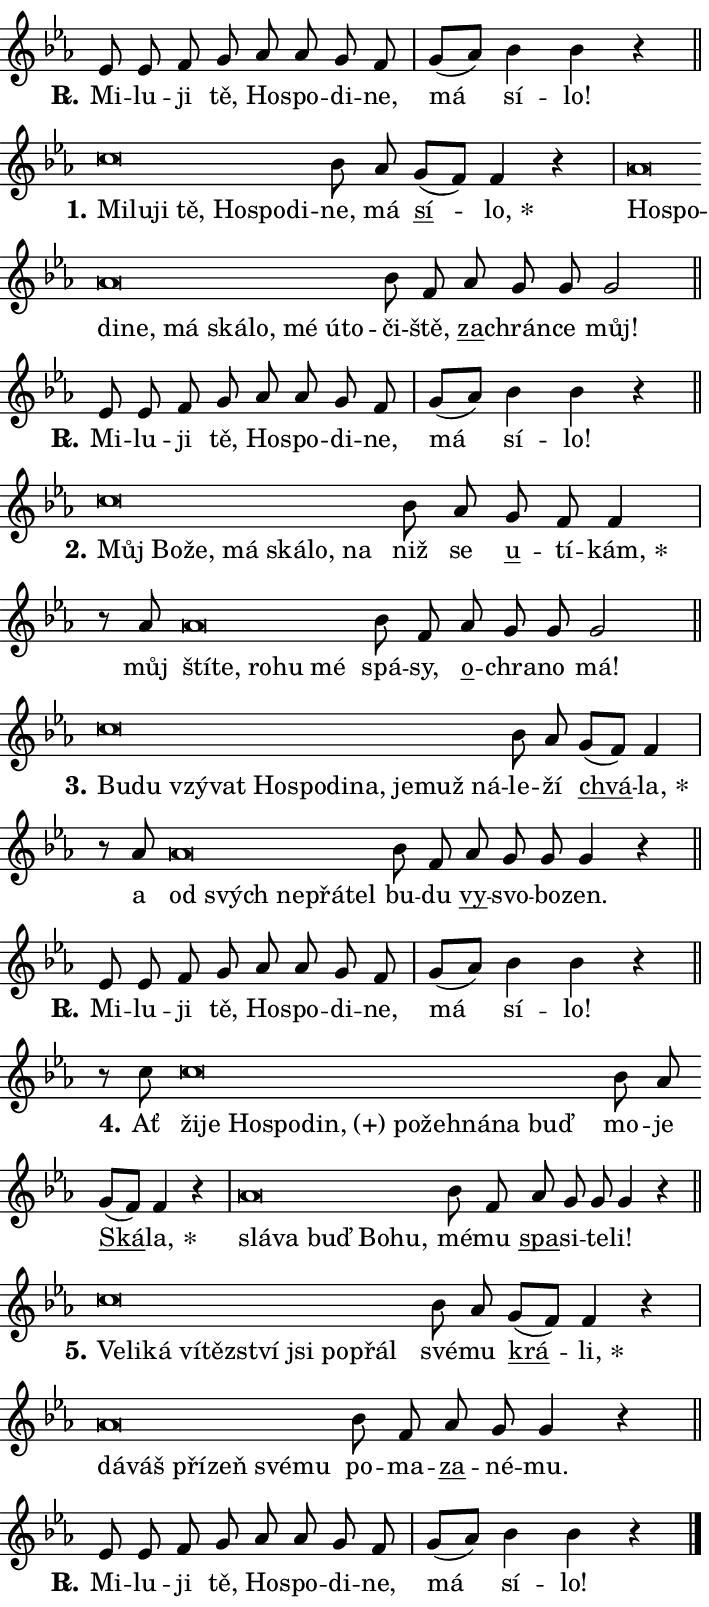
\version "2.24.0"
\header { tagline = "" }
\paper {
  indent = 0\cm
  top-margin = 0\cm
  right-margin = 0.13\cm % to fit lyric hyphens
  bottom-margin = 0\cm
  left-margin = 0\cm
  paper-width = 12\cm
  page-breaking = #ly:one-page-breaking
  system-system-spacing.basic-distance = #11
  score-system-spacing.basic-distance = #11
  ragged-last = ##f
}


%% Author: Thomas Morley
%% https://lists.gnu.org/archive/html/lilypond-user/2020-05/msg00002.html
#(define (line-position grob)
"Returns position of @var[grob} in current system:
   @code{'start}, if at first time-step
   @code{'end}, if at last time-step
   @code{'middle} otherwise
"
  (let* ((col (ly:item-get-column grob))
         (ln (ly:grob-object col 'left-neighbor))
         (rn (ly:grob-object col 'right-neighbor))
         (col-to-check-left (if (ly:grob? ln) ln col))
         (col-to-check-right (if (ly:grob? rn) rn col))
         (break-dir-left
           (and
             (ly:grob-property col-to-check-left 'non-musical #f)
             (ly:item-break-dir col-to-check-left)))
         (break-dir-right
           (and
             (ly:grob-property col-to-check-right 'non-musical #f)
             (ly:item-break-dir col-to-check-right))))
        (cond ((eqv? 1 break-dir-left) 'start)
              ((eqv? -1 break-dir-right) 'end)
              (else 'middle))))

#(define (tranparent-at-line-position vctor)
  (lambda (grob)
  "Relying on @code{line-position} select the relevant enry from @var{vctor}.
Used to determine transparency,"
    (case (line-position grob)
      ((end) (not (vector-ref vctor 0)))
      ((middle) (not (vector-ref vctor 1)))
      ((start) (not (vector-ref vctor 2))))))

noteHeadBreakVisibility =
#(define-music-function (break-visibility)(vector?)
"Makes @code{NoteHead}s transparent relying on @var{break-visibility}"
#{
  \override NoteHead.transparent =
    #(tranparent-at-line-position break-visibility)
#})

#(define delete-ledgers-for-transparent-note-heads
  (lambda (grob)
    "Reads whether a @code{NoteHead} is transparent.
If so this @code{NoteHead} is removed from @code{'note-heads} from
@var{grob}, which is supposed to be @code{LedgerLineSpanner}.
As a result ledgers are not printed for this @code{NoteHead}"
    (let* ((nhds-array (ly:grob-object grob 'note-heads))
           (nhds-list
             (if (ly:grob-array? nhds-array)
                 (ly:grob-array->list nhds-array)
                 '()))
           ;; Relies on the transparent-property being done before
           ;; Staff.LedgerLineSpanner.after-line-breaking is executed.
           ;; This is fragile ...
           (to-keep
             (remove
               (lambda (nhd)
                 (ly:grob-property nhd 'transparent #f))
               nhds-list)))
      ;; TODO find a better method to iterate over grob-arrays, similiar
      ;; to filter/remove etc for lists
      ;; For now rebuilt from scratch
      (set! (ly:grob-object grob 'note-heads)  '())
      (for-each
        (lambda (nhd)
          (ly:pointer-group-interface::add-grob grob 'note-heads nhd))
        to-keep))))

squashNotes = {
  \override NoteHead.X-extent = #'(-0.2 . 0.2)
  \override NoteHead.Y-extent = #'(-0.75 . 0)
  \override NoteHead.stencil =
    #(lambda (grob)
       (let ((pos (ly:grob-property grob 'staff-position)))
         (begin
           (if (< pos -7) (display "ERROR: Lower brevis then expected\n") (display ""))
           (if (<= pos -6) ly:text-interface::print ly:note-head::print))))
}
unSquashNotes = {
  \revert NoteHead.X-extent
  \revert NoteHead.Y-extent
  \revert NoteHead.stencil
}

hideNotes = \noteHeadBreakVisibility #begin-of-line-visible
unHideNotes = \noteHeadBreakVisibility #all-visible

% work-around for resetting accidentals
% https://lilypond.org/doc/v2.23/Documentation/notation/displaying-rhythms#unmetered-music
cadenzaMeasure = {
  \cadenzaOff
  \partial 1024 s1024
  \cadenzaOn
}

#(define-markup-command (accent layout props text) (markup?)
  "Underline accented syllable"
  (interpret-markup layout props
    #{\markup \override #'(offset . 4.3) \underline { #text }#}))

responsum = \markup \concat {
  "R" \hspace #-1.05 \path #0.1 #'((moveto 0 0.07) (lineto 0.9 0.8)) \hspace #0.05 "."
}

spaceSize = #0.6828661417322834 % exact space size for TeX Gyre Schola

\layout {
  \context {
    \Staff
    \remove "Time_signature_engraver"
    \override LedgerLineSpanner.after-line-breaking = #delete-ledgers-for-transparent-note-heads
  }
  \context {
    \Lyrics {
      \override LyricSpace.minimum-distance = \spaceSize
      \override LyricText.font-name = #"TeX Gyre Schola"
      \override LyricText.font-size = 1
      \override StanzaNumber.font-name = #"TeX Gyre Schola Bold"
      \override StanzaNumber.font-size = 1
    }
  }
  \context {
    \Score 
    \override NoteHead.text =
      #(lambda (grob) 
        (let ((pos (ly:grob-property grob 'staff-position)))
          #{\markup {
            \combine
              \halign #-0.55 \raise #(if (= pos -6) 0 0.5) \override #'(thickness . 2) \draw-line #'(3.2 . 0)
              \musicglyph "noteheads.sM1"
          }#}))
  }
}

% magnetic-lyrics.ily
%
%   written by
%     Jean Abou Samra <jean@abou-samra.fr>
%     Werner Lemberg <wl@gnu.org>
%
%   adapted by
%     Jiri Hon <jiri.hon@gmail.com>
%
% Version 2022-Apr-15

% https://www.mail-archive.com/lilypond-user@gnu.org/msg149350.html

#(define (Left_hyphen_pointer_engraver context)
   "Collect syllable-hyphen-syllable occurrences in lyrics and store
them in properties.  This engraver only looks to the left.  For
example, if the lyrics input is @code{foo -- bar}, it does the
following.

@itemize @bullet
@item
Set the @code{text} property of the @code{LyricHyphen} grob between
@q{foo} and @q{bar} to @code{foo}.

@item
Set the @code{left-hyphen} property of the @code{LyricText} grob with
text @q{foo} to the @code{LyricHyphen} grob between @q{foo} and
@q{bar}.
@end itemize

Use this auxiliary engraver in combination with the
@code{lyric-@/text::@/apply-@/magnetic-@/offset!} hook."
   (let ((hyphen #f)
         (text #f))
     (make-engraver
      (acknowledgers
       ((lyric-syllable-interface engraver grob source-engraver)
        (set! text grob)))
      (end-acknowledgers
       ((lyric-hyphen-interface engraver grob source-engraver)
        ;(when (not (grob::has-interface grob 'lyric-space-interface))
          (set! hyphen grob)));)
      ((stop-translation-timestep engraver)
       (when (and text hyphen)
         (ly:grob-set-object! text 'left-hyphen hyphen))
       (set! text #f)
       (set! hyphen #f)))))

#(define (lyric-text::apply-magnetic-offset! grob)
   "If the space between two syllables is less than the value in
property @code{LyricText@/.details@/.squash-threshold}, move the right
syllable to the left so that it gets concatenated with the left
syllable.

Use this function as a hook for
@code{LyricText@/.after-@/line-@/breaking} if the
@code{Left_@/hyphen_@/pointer_@/engraver} is active."
   (let ((hyphen (ly:grob-object grob 'left-hyphen #f)))
     (when hyphen
       (let ((left-text (ly:spanner-bound hyphen LEFT)))
         (when (grob::has-interface left-text 'lyric-syllable-interface)
           (let* ((common (ly:grob-common-refpoint grob left-text X))
                  (this-x-ext (ly:grob-extent grob common X))
                  (left-x-ext
                   (begin
                     ;; Trigger magnetism for left-text.
                     (ly:grob-property left-text 'after-line-breaking)
                     (ly:grob-extent left-text common X)))
                  ;; `delta` is the gap width between two syllables.
                  (delta (- (interval-start this-x-ext)
                            (interval-end left-x-ext)))
                  (details (ly:grob-property grob 'details))
                  (threshold (assoc-get 'squash-threshold details 0.2)))
             (when (< delta threshold)
               (let* (;; We have to manipulate the input text so that
                      ;; ligatures crossing syllable boundaries are not
                      ;; disabled.  For languages based on the Latin
                      ;; script this is essentially a beautification.
                      ;; However, for non-Western scripts it can be a
                      ;; necessity.
                      (lt (ly:grob-property left-text 'text))
                      (rt (ly:grob-property grob 'text))
                      (is-space (grob::has-interface hyphen 'lyric-space-interface))
                      (space (if is-space " " ""))
                      (extra-delta (if is-space spaceSize 0))
                      ;; Append new syllable.
                      (ltrt-space (if (and (string? lt) (string? rt))
                                (string-append lt space rt)
                                (make-concat-markup (list lt space rt))))
                      ;; Right-align `ltrt` to the right side.
                      (ltrt-space-markup (grob-interpret-markup
                               grob
                               (make-translate-markup
                                (cons (interval-length this-x-ext) 0)
                                (make-right-align-markup ltrt-space)))))
                 (begin
                   ;; Don't print `left-text`.
                   (ly:grob-set-property! left-text 'stencil #f)
                   ;; Set text and stencil (which holds all collected
                   ;; syllables so far) and shift it to the left.
                   (ly:grob-set-property! grob 'text ltrt-space)
                   (ly:grob-set-property! grob 'stencil ltrt-space-markup)
                   (ly:grob-translate-axis! grob (- (- delta extra-delta)) X))))))))))


#(define (lyric-hyphen::displace-bounds-first grob)
   ;; Make very sure this callback isn't triggered too early.
   (let ((left (ly:spanner-bound grob LEFT))
         (right (ly:spanner-bound grob RIGHT)))
     (ly:grob-property left 'after-line-breaking)
     (ly:grob-property right 'after-line-breaking)
     (ly:lyric-hyphen::print grob)))

squashThreshold = #0.4

\layout {
  \context {
    \Lyrics
    \consists #Left_hyphen_pointer_engraver
    \override LyricText.after-line-breaking =
      #lyric-text::apply-magnetic-offset!
    \override LyricHyphen.stencil = #lyric-hyphen::displace-bounds-first
    \override LyricText.details.squash-threshold = \squashThreshold
    \override LyricHyphen.minimum-distance = 0
    \override LyricHyphen.minimum-length = \squashThreshold
  }
}

squashText = \override LyricText.details.squash-threshold = 9999
unSquashText = \override LyricText.details.squash-threshold = \squashThreshold

leftText = \override LyricText.self-alignment-X = #LEFT
unLeftText = \revert LyricText.self-alignment-X

starOffset = #(lambda (grob) 
                (let ((x_offset (ly:self-alignment-interface::aligned-on-x-parent grob)))
                  (if (= x_offset 0) 0 (+ x_offset 1.2))))

star = #(define-music-function (syllable)(string?)
"Append star separator at the end of a syllable"
#{
  \once \override LyricText.X-offset = #starOffset
  \lyricmode { \markup {
    #syllable
    \override #'((font-name . "TeX Gyre Schola Bold")) \hspace #0.2 \lower #0.65 \larger "*"
  } }
#})

starAccent = #(define-music-function (syllable)(string?)
"Append star separator at the end of a syllable and make accent"
#{
  \once \override LyricText.X-offset = #starOffset
  \lyricmode { \markup {
    \accent #syllable
    \override #'((font-name . "TeX Gyre Schola Bold")) \hspace #0.2 \lower #0.65 \larger "*"
  } }
#})

breath = #(define-music-function (syllable)(string?)
"Append breathing indicator at the end of a syllable"
#{
  \lyricmode { \markup { #syllable "+" } }
#})

optionalBreath = #(define-music-function (syllable)(string?)
"Append optional breathing indicator at the end of a syllable"
#{
  \lyricmode { \markup { #syllable "(+)" } }
#})


\score {
    <<
        \new Voice = "melody" { \cadenzaOn \key es \major \relative { es'8 es f g as as g f \cadenzaMeasure \bar "|" g[( as)] bes4 bes r \cadenzaMeasure \bar "||" \break } }
        \new Lyrics \lyricsto "melody" { \lyricmode { \set stanza = \responsum
Mi -- lu -- ji tě, Ho -- spo -- di -- ne, má sí -- lo! } }
    >>
    \layout {}
}

\score {
    <<
        \new Voice = "melody" { \cadenzaOn \key es \major \relative { \squashNotes c''\breve*1/16 \hideNotes \breve*1/16 \bar "" \breve*1/16 \bar "" \breve*1/16 \bar "" \breve*1/16 \bar "" \breve*1/16 \breve*1/16 \bar "" \unHideNotes \unSquashNotes bes8 as \bar "" g[( f)] f4 r \cadenzaMeasure \bar "|" \squashNotes as\breve*1/16 \hideNotes \breve*1/16 \bar "" \breve*1/16 \bar "" \breve*1/16 \bar "" \breve*1/16 \bar "" \breve*1/16 \bar "" \breve*1/16 \bar "" \breve*1/16 \bar "" \breve*1/16 \breve*1/16 \bar "" \unHideNotes \unSquashNotes bes8 f \bar "" as g g g2 \cadenzaMeasure \bar "||" \break } }
        \new Lyrics \lyricsto "melody" { \lyricmode { \set stanza = "1."
\leftText Mi -- \squashText lu -- ji tě, Ho -- spo -- di -- \unLeftText \unSquashText ne, má \markup \accent sí -- \star lo, \leftText Ho -- \squashText spo -- di -- ne, má ská -- lo, mé ú -- to -- \unLeftText \unSquashText či -- ště, \markup \accent za -- chrán -- ce můj! } }
    >>
    \layout {}
}

\score {
    <<
        \new Voice = "melody" { \cadenzaOn \key es \major \relative { es'8 es f g as as g f \cadenzaMeasure \bar "|" g[( as)] bes4 bes r \cadenzaMeasure \bar "||" \break } }
        \new Lyrics \lyricsto "melody" { \lyricmode { \set stanza = \responsum
Mi -- lu -- ji tě, Ho -- spo -- di -- ne, má sí -- lo! } }
    >>
    \layout {}
}

\score {
    <<
        \new Voice = "melody" { \cadenzaOn \key es \major \relative { \squashNotes c''\breve*1/16 \hideNotes \breve*1/16 \bar "" \breve*1/16 \bar "" \breve*1/16 \bar "" \breve*1/16 \bar "" \breve*1/16 \breve*1/16 \bar "" \unHideNotes \unSquashNotes bes8 as \bar "" g f f4 \cadenzaMeasure \bar "|" r8 as8 \squashNotes as\breve*1/16 \hideNotes \breve*1/16 \bar "" \breve*1/16 \bar "" \breve*1/16 \breve*1/16 \bar "" \unHideNotes \unSquashNotes bes8 f \bar "" as g g g2 \cadenzaMeasure \bar "||" \break } }
        \new Lyrics \lyricsto "melody" { \lyricmode { \set stanza = "2."
\leftText Můj \squashText Bo -- že, má ská -- lo, na \unLeftText \unSquashText niž se \markup \accent u -- tí -- \star kám, můj \leftText ští -- \squashText te, ro -- hu mé \unLeftText \unSquashText spá -- sy, \markup \accent o -- chra -- no má! } }
    >>
    \layout {}
}

\score {
    <<
        \new Voice = "melody" { \cadenzaOn \key es \major \relative { \squashNotes c''\breve*1/16 \hideNotes \breve*1/16 \bar "" \breve*1/16 \bar "" \breve*1/16 \bar "" \breve*1/16 \bar "" \breve*1/16 \bar "" \breve*1/16 \bar "" \breve*1/16 \bar "" \breve*1/16 \bar "" \breve*1/16 \breve*1/16 \bar "" \unHideNotes \unSquashNotes bes8 as \bar "" g[( f)] f4 \cadenzaMeasure \bar "|" r8 as8 \squashNotes as\breve*1/16 \hideNotes \breve*1/16 \bar "" \breve*1/16 \bar "" \breve*1/16 \breve*1/16 \bar "" \unHideNotes \unSquashNotes bes8 f \bar "" as g g g4 r \cadenzaMeasure \bar "||" \break } }
        \new Lyrics \lyricsto "melody" { \lyricmode { \set stanza = "3."
\leftText Bu -- \squashText du vzý -- vat Ho -- spo -- di -- na, je -- muž ná -- \unLeftText \unSquashText le -- ží \markup \accent chvá -- \star la, a \leftText od \squashText svých ne -- přá -- tel \unLeftText \unSquashText bu -- du \markup \accent vy -- svo -- bo -- zen. } }
    >>
    \layout {}
}

\score {
    <<
        \new Voice = "melody" { \cadenzaOn \key es \major \relative { es'8 es f g as as g f \cadenzaMeasure \bar "|" g[( as)] bes4 bes r \cadenzaMeasure \bar "||" \break } }
        \new Lyrics \lyricsto "melody" { \lyricmode { \set stanza = \responsum
Mi -- lu -- ji tě, Ho -- spo -- di -- ne, má sí -- lo! } }
    >>
    \layout {}
}

\score {
    <<
        \new Voice = "melody" { \cadenzaOn \key es \major \relative { r8 c''8 \squashNotes c\breve*1/16 \hideNotes \breve*1/16 \bar "" \breve*1/16 \bar "" \breve*1/16 \bar "" \breve*1/16 \bar "" \breve*1/16 \bar "" \breve*1/16 \bar "" \breve*1/16 \bar "" \breve*1/16 \breve*1/16 \bar "" \unHideNotes \unSquashNotes bes8 as \bar "" g[( f)] f4 r \cadenzaMeasure \bar "|" \squashNotes as\breve*1/16 \hideNotes \breve*1/16 \bar "" \breve*1/16 \bar "" \breve*1/16 \breve*1/16 \bar "" \unHideNotes \unSquashNotes bes8 f \bar "" as g g g4 r \cadenzaMeasure \bar "||" \break } }
        \new Lyrics \lyricsto "melody" { \lyricmode { \set stanza = "4."
Ať \leftText ži -- \squashText je Ho -- spo -- \optionalBreath din, po -- žeh -- ná -- na buď \unLeftText \unSquashText mo -- je \markup \accent Ská -- \star la, \leftText slá -- \squashText va buď Bo -- hu, \unLeftText \unSquashText mé -- mu \markup \accent spa -- si -- te -- li! } }
    >>
    \layout {}
}

\score {
    <<
        \new Voice = "melody" { \cadenzaOn \key es \major \relative { \squashNotes c''\breve*1/16 \hideNotes \breve*1/16 \bar "" \breve*1/16 \bar "" \breve*1/16 \bar "" \breve*1/16 \bar "" \breve*1/16 \bar "" \breve*1/16 \bar "" \breve*1/16 \breve*1/16 \bar "" \unHideNotes \unSquashNotes bes8 as \bar "" g[( f)] f4 r \cadenzaMeasure \bar "|" \squashNotes as\breve*1/16 \hideNotes \breve*1/16 \bar "" \breve*1/16 \bar "" \breve*1/16 \bar "" \breve*1/16 \breve*1/16 \bar "" \unHideNotes \unSquashNotes bes8 f \bar "" as g g4 r \cadenzaMeasure \bar "||" \break } }
        \new Lyrics \lyricsto "melody" { \lyricmode { \set stanza = "5."
\leftText Ve -- \squashText li -- ká ví -- těz -- ství jsi po -- přál \unLeftText \unSquashText své -- mu \markup \accent krá -- \star li, \leftText dá -- \squashText váš pří -- zeň své -- mu \unLeftText \unSquashText po -- ma -- \markup \accent za -- né -- mu. } }
    >>
    \layout {}
}

\score {
    <<
        \new Voice = "melody" { \cadenzaOn \key es \major \relative { es'8 es f g as as g f \cadenzaMeasure \bar "|" g[( as)] bes4 bes r \cadenzaMeasure \bar "||" \break } \bar "|." }
        \new Lyrics \lyricsto "melody" { \lyricmode { \set stanza = \responsum
Mi -- lu -- ji tě, Ho -- spo -- di -- ne, má sí -- lo! } }
    >>
    \layout {}
}
